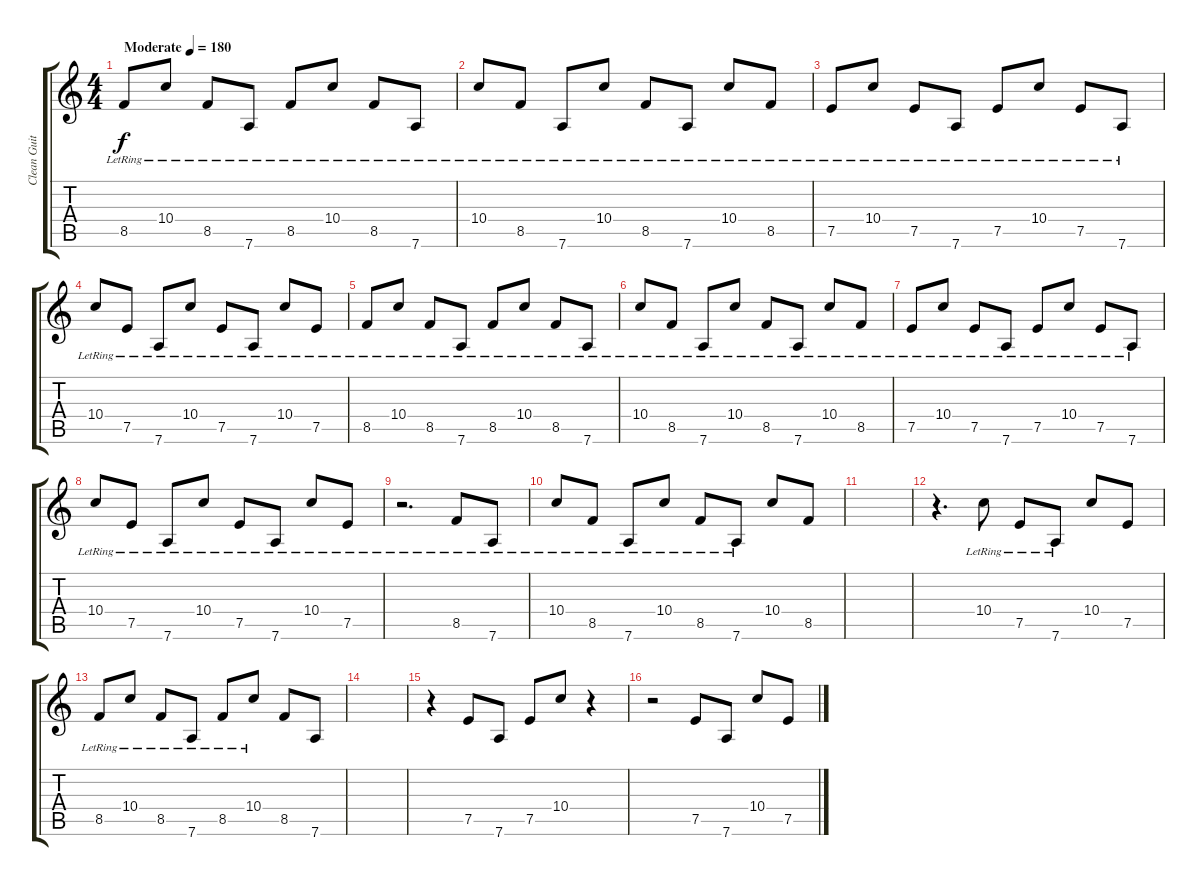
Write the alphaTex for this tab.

\track ("Clean Guitar" "Clean Guit") {instrument electricguitarclean}
\staff {score tabs}
\tuning (E4 B3 G3 D3 A2 D2) {hide}
\ts (4 4)
\tempo (180 "Moderate")
\clef g2
\ks c
8.5{lr}.8{dy f instrument electricguitarclean} 10.4{lr}.8 8.5{lr}.8 7.6{lr}.8 8.5{lr}.8 10.4{lr}.8 8.5{lr}.8 7.6{lr}.8 |
10.4{lr}.8 8.5{lr}.8 7.6{lr}.8 10.4{lr}.8 8.5{lr}.8 7.6{lr}.8 10.4{lr}.8 8.5{lr}.8 |
7.5{lr}.8 10.4{lr}.8 7.5{lr}.8 7.6{lr}.8 7.5{lr}.8 10.4{lr}.8 7.5{lr}.8 7.6{lr}.8 |
10.4{lr}.8 7.5{lr}.8 7.6{lr}.8 10.4{lr}.8 7.5{lr}.8 7.6{lr}.8 10.4{lr}.8 7.5{lr}.8 |
8.5{lr}.8 10.4{lr}.8 8.5{lr}.8 7.6{lr}.8 8.5{lr}.8 10.4{lr}.8 8.5{lr}.8 7.6{lr}.8 |
10.4{lr}.8 8.5{lr}.8 7.6{lr}.8 10.4{lr}.8 8.5{lr}.8 7.6{lr}.8 10.4{lr}.8 8.5{lr}.8 |
7.5{lr}.8 10.4{lr}.8 7.5{lr}.8 7.6{lr}.8 7.5{lr}.8 10.4{lr}.8 7.5{lr}.8 7.6{lr}.8 |
10.4{lr}.8 7.5{lr}.8 7.6{lr}.8 10.4{lr}.8 7.5{lr}.8 7.6{lr}.8 10.4{lr}.8 7.5{lr}.8 |
r.2{d} 8.5{lr}.8 7.6{lr}.8 |
10.4{lr}.8 8.5{lr}.8 7.6{lr}.8 10.4{lr}.8 8.5{lr}.8 7.6{lr}.8 10.4.8 8.5.8 |
|
r.4{d} 10.4{lr}.8 7.5{lr}.8 7.6{lr}.8 10.4.8 7.5.8 |
8.5{lr}.8 10.4{lr}.8 8.5{lr}.8 7.6{lr}.8 8.5{lr}.8 10.4{lr}.8 8.5.8 7.6.8 |
|
r.4 7.5.8 7.6.8 7.5.8 10.4.8 r.4 |
r.2 7.5.8 7.6.8 10.4.8 7.5.8
